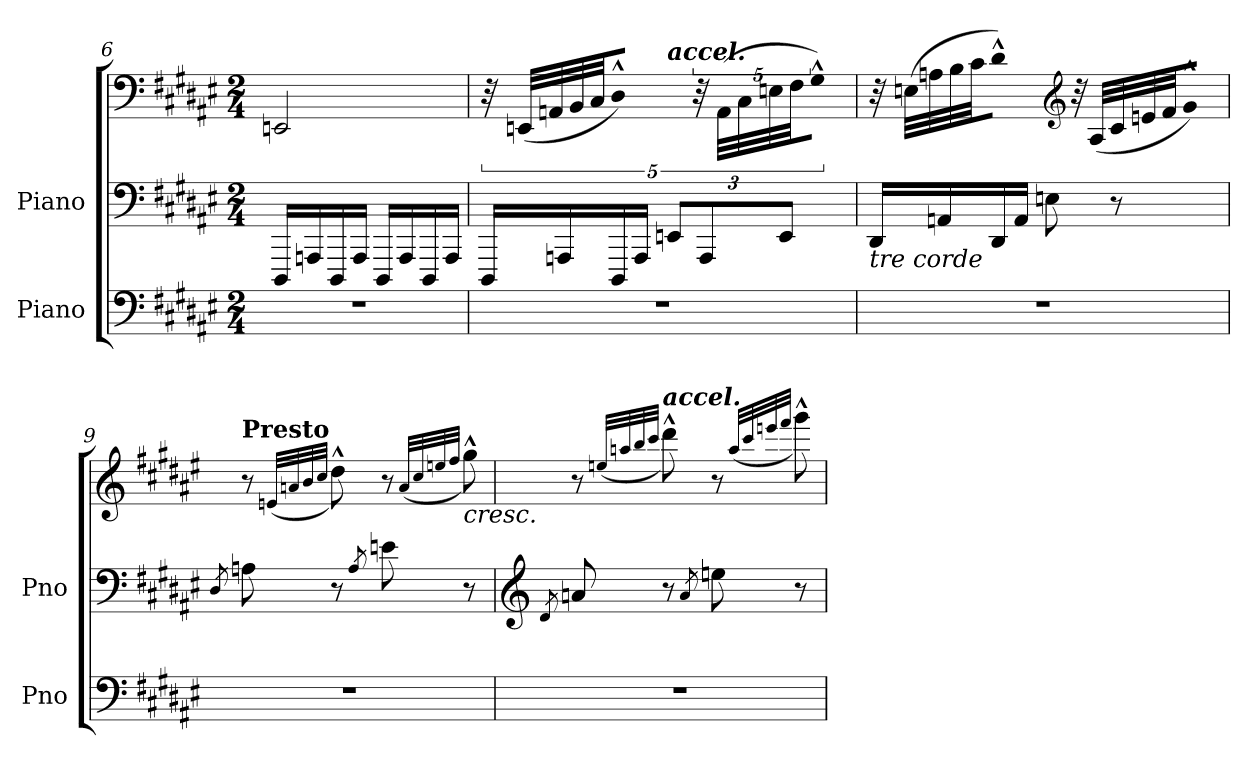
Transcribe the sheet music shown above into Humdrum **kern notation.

**kern	**kern	**kern
*part2	*part1	*part1
*staff3	*staff2	*staff1
*I"Piano	*I"Piano	*
*I'Pno	*I'Pno	*
*clefF4	*clefF4	*clefF4
*k[f#c#g#d#a#e#]	*k[f#c#g#d#a#e#]	*k[f#c#g#d#a#e#]
*M2/4	*M2/4	*M2/4
=6	=6	=6
2r	16DDD#/LL	2EEn/
.	16AAAn/	.
.	16DDD#/	.
.	16AAA/JJ	.
.	16DDD#/LL	.
.	16AAA/	.
.	16DDD#/	.
.	16AAA/JJ	.
!!LO:PB:g=z
=7	=7	=7
2r	16DDD#/LL	40r
.	.	(<40EEn/LLL
.	.	40AAn/
.	16AAAn/	.
.	.	40BB/
.	.	40C#/JJ
.	16DDD#/	8D#^^/J)
.	16AAA/JJ	.
*	*Xbrackettup	*
!	!	!LO:TX:a:Bi:t=accel.
.	12EEn/L	40r
.	.	(>40AA\LLL
.	.	40C#\
.	.	40En\
.	12AAA/	.
.	.	40F#\JJ
.	.	8G#^^\J)
.	12EE/J	.
=8	=8	=8
*	*	*Xtuplet
!	!LO:TX:b:i:t=tre corde	!
2r	16DD#/LL	40r
.	.	(>40En\LLL
.	.	40An\
.	16AAn/	.
.	.	40B\
.	.	40c#\JJ
.	16DD#/	8d#^^\J)
.	16AA/JJ	.
*	*	*clefG2
.	8En\	40r
.	.	(<40A/LLL
.	.	40c#/
.	.	40en/
.	.	40f#/JJ
.	8r	8g#^^/J)
!!LO:LB:g=z
=9	=9	=9
.	8qD#/	.
!	!	!LO:TX:a:B:t=Presto
2r	8An\	8r
.	.	(<32qen/LLL
.	.	32qan/
.	.	32qb/
.	.	32qcc#/JJJ
.	8r	8dd#^^\)
.	8qA/	.
.	8en\	8r
.	.	(<32qa/LLL
.	.	32qcc#/
.	.	32qeen/
.	.	32qff#/JJJ
!	!	!LO:TX:b:i:t=cresc.
.	8r	8gg#^^\)
=10	=10	=10
*	*clefG2	*
.	8qd#/	.
2r	8an/	8r
.	.	(<32qeen/LLL
.	.	32qaan/
.	.	32qbb/
.	.	32qccc#/JJJ
!	!	!LO:TX:a:Bi:t=accel.
.	8r	8ddd#^^\)
.	8qa/	.
.	8een\	8r
.	.	(<32qaa/LLL
.	.	32qccc#/
.	.	32qeeen/
.	.	32qfff#/JJJ
.	8r	8ggg#^^\)
=	=	=
*-	*-	*-
